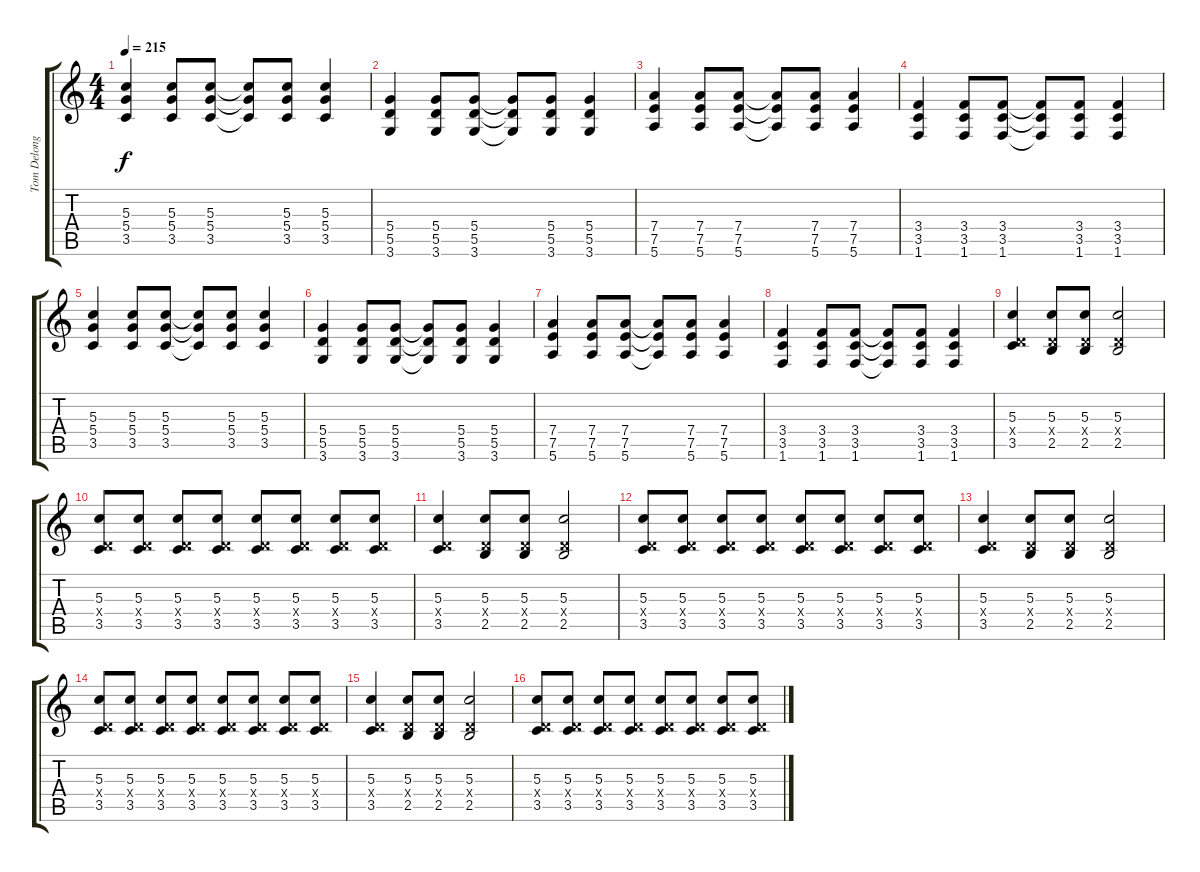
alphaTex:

\track ("Tom Delong (Guitar 2)" "Tom Delong") {instrument distortionguitar}
\staff {score tabs}
\tuning (E4 B3 G3 D3 A2 E2) {hide}
\ts (4 4)
\tempo 215
\clef g2
\ks c
(5.3 5.4 3.5).4{dy f} (5.3 5.4 3.5).8 (5.3 5.4 3.5).8 (5.3{t} 5.4{t} 3.5{t}).8 (5.3 5.4 3.5).8 (5.3 5.4 3.5).4 |
(5.4 5.5 3.6).4 (5.4 5.5 3.6).8 (5.4 5.5 3.6).8 (5.4{t} 5.5{t} 3.6{t}).8 (5.4 5.5 3.6).8 (5.4 5.5 3.6).4 |
(7.4 7.5 5.6).4 (7.4 7.5 5.6).8 (7.4 7.5 5.6).8 (7.4{t} 7.5{t} 5.6{t}).8 (7.4 7.5 5.6).8 (7.4 7.5 5.6).4 |
(3.4 3.5 1.6).4 (3.4 3.5 1.6).8 (3.4 3.5 1.6).8 (3.4{t} 3.5{t} 1.6{t}).8 (3.4 3.5 1.6).8 (3.4 3.5 1.6).4 |
(5.3 5.4 3.5).4 (5.3 5.4 3.5).8 (5.3 5.4 3.5).8 (5.3{t} 5.4{t} 3.5{t}).8 (5.3 5.4 3.5).8 (5.3 5.4 3.5).4 |
(5.4 5.5 3.6).4 (5.4 5.5 3.6).8 (5.4 5.5 3.6).8 (5.4{t} 5.5{t} 3.6{t}).8 (5.4 5.5 3.6).8 (5.4 5.5 3.6).4 |
(7.4 7.5 5.6).4 (7.4 7.5 5.6).8 (7.4 7.5 5.6).8 (7.4{t} 7.5{t} 5.6{t}).8 (7.4 7.5 5.6).8 (7.4 7.5 5.6).4 |
(3.4 3.5 1.6).4 (3.4 3.5 1.6).8 (3.4 3.5 1.6).8 (3.4{t} 3.5{t} 1.6{t}).8 (3.4 3.5 1.6).8 (3.4 3.5 1.6).4 |
(5.3 0.4{x} 3.5).4 (5.3 0.4{x} 2.5).8 (5.3 0.4{x} 2.5).8 (5.3 0.4{x} 2.5).2 |
(5.3 0.4{x} 3.5).8 (5.3 0.4{x} 3.5).8 (5.3 0.4{x} 3.5).8 (5.3 0.4{x} 3.5).8 (5.3 0.4{x} 3.5).8 (5.3 0.4{x} 3.5).8 (5.3 0.4{x} 3.5).8 (5.3 0.4{x} 3.5).8 |
(5.3 0.4{x} 3.5).4 (5.3 0.4{x} 2.5).8 (5.3 0.4{x} 2.5).8 (5.3 0.4{x} 2.5).2 |
(5.3 0.4{x} 3.5).8 (5.3 0.4{x} 3.5).8 (5.3 0.4{x} 3.5).8 (5.3 0.4{x} 3.5).8 (5.3 0.4{x} 3.5).8 (5.3 0.4{x} 3.5).8 (5.3 0.4{x} 3.5).8 (5.3 0.4{x} 3.5).8 |
(5.3 0.4{x} 3.5).4 (5.3 0.4{x} 2.5).8 (5.3 0.4{x} 2.5).8 (5.3 0.4{x} 2.5).2 |
(5.3 0.4{x} 3.5).8 (5.3 0.4{x} 3.5).8 (5.3 0.4{x} 3.5).8 (5.3 0.4{x} 3.5).8 (5.3 0.4{x} 3.5).8 (5.3 0.4{x} 3.5).8 (5.3 0.4{x} 3.5).8 (5.3 0.4{x} 3.5).8 |
(5.3 0.4{x} 3.5).4 (5.3 0.4{x} 2.5).8 (5.3 0.4{x} 2.5).8 (5.3 0.4{x} 2.5).2 |
(5.3 0.4{x} 3.5).8 (5.3 0.4{x} 3.5).8 (5.3 0.4{x} 3.5).8 (5.3 0.4{x} 3.5).8 (5.3 0.4{x} 3.5).8 (5.3 0.4{x} 3.5).8 (5.3 0.4{x} 3.5).8 (5.3 0.4{x} 3.5).8
